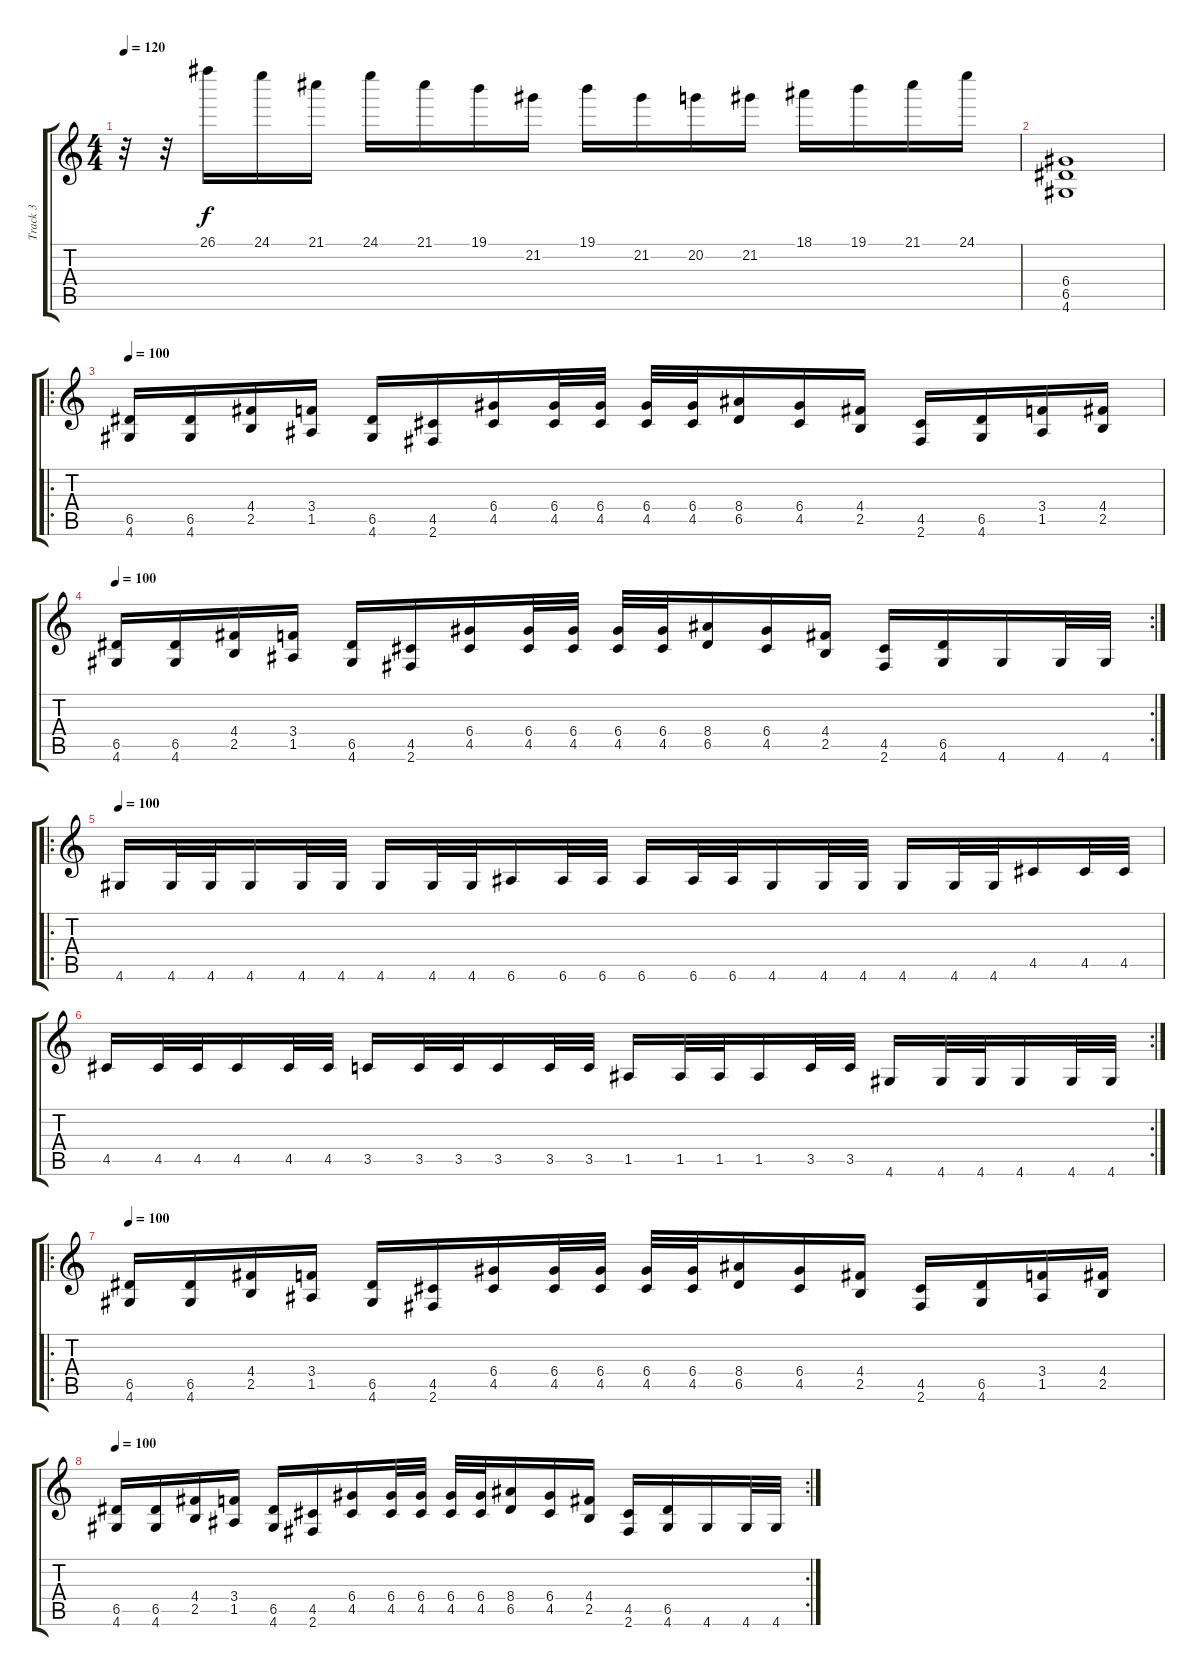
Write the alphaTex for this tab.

\track ("Track 3" "Track 3") {instrument distortionguitar}
\staff {score tabs}
\tuning (E4 B3 G3 D3 A2 E2) {hide}
\ts (4 4)
\tempo 120
\clef g2
\ks c
r.32{dy f} r.32 26.1.16 24.1.16 21.1.16 24.1.16 21.1.16 19.1.16 21.2.16 19.1.16 21.2.16 20.2.16 21.2.16 18.1.16 19.1.16 21.1.16 24.1.16 |
(6.4 6.5 4.6).1 |
\ro
\tempo 100
(6.5 4.6).16{volume 10} (6.5 4.6).16 (4.4 2.5).16 (3.4 1.5).16 (6.5 4.6).16 (4.5 2.6).16 (6.4 4.5).16 (6.4 4.5).32 (6.4 4.5).32 (6.4 4.5).32 (6.4 4.5).32 (8.4 6.5).16 (6.4 4.5).16 (4.4 2.5).16 (4.5 2.6).16 (6.5 4.6).16 (3.4 1.5).16 (4.4 2.5).16 |
\rc 2
\tempo 100
(6.5 4.6).16 (6.5 4.6).16 (4.4 2.5).16 (3.4 1.5).16 (6.5 4.6).16 (4.5 2.6).16 (6.4 4.5).16 (6.4 4.5).32 (6.4 4.5).32 (6.4 4.5).32 (6.4 4.5).32 (8.4 6.5).16 (6.4 4.5).16 (4.4 2.5).16 (4.5 2.6).16 (6.5 4.6).16 4.6.16 4.6.32 4.6.32 |
\ro
\tempo 100
4.6.16 4.6.32 4.6.32 4.6.16 4.6.32 4.6.32 4.6.16 4.6.32 4.6.32 6.6.16 6.6.32 6.6.32 6.6.16 6.6.32 6.6.32 4.6.16 4.6.32 4.6.32 4.6.16 4.6.32 4.6.32 4.5.16 4.5.32 4.5.32 |
\rc 2
4.5.16 4.5.32 4.5.32 4.5.16 4.5.32 4.5.32 3.5.16 3.5.32 3.5.32 3.5.16 3.5.32 3.5.32 1.5.16 1.5.32 1.5.32 1.5.16 3.5.32 3.5.32 4.6.16 4.6.32 4.6.32 4.6.16 4.6.32 4.6.32 |
\ro
\tempo 100
(6.5 4.6).16{volume 10} (6.5 4.6).16 (4.4 2.5).16 (3.4 1.5).16 (6.5 4.6).16 (4.5 2.6).16 (6.4 4.5).16 (6.4 4.5).32 (6.4 4.5).32 (6.4 4.5).32 (6.4 4.5).32 (8.4 6.5).16 (6.4 4.5).16 (4.4 2.5).16 (4.5 2.6).16 (6.5 4.6).16 (3.4 1.5).16 (4.4 2.5).16 |
\rc 2
\tempo 100
(6.5 4.6).16 (6.5 4.6).16 (4.4 2.5).16 (3.4 1.5).16 (6.5 4.6).16 (4.5 2.6).16 (6.4 4.5).16 (6.4 4.5).32 (6.4 4.5).32 (6.4 4.5).32 (6.4 4.5).32 (8.4 6.5).16 (6.4 4.5).16 (4.4 2.5).16 (4.5 2.6).16 (6.5 4.6).16 4.6.16 4.6.32 4.6.32
